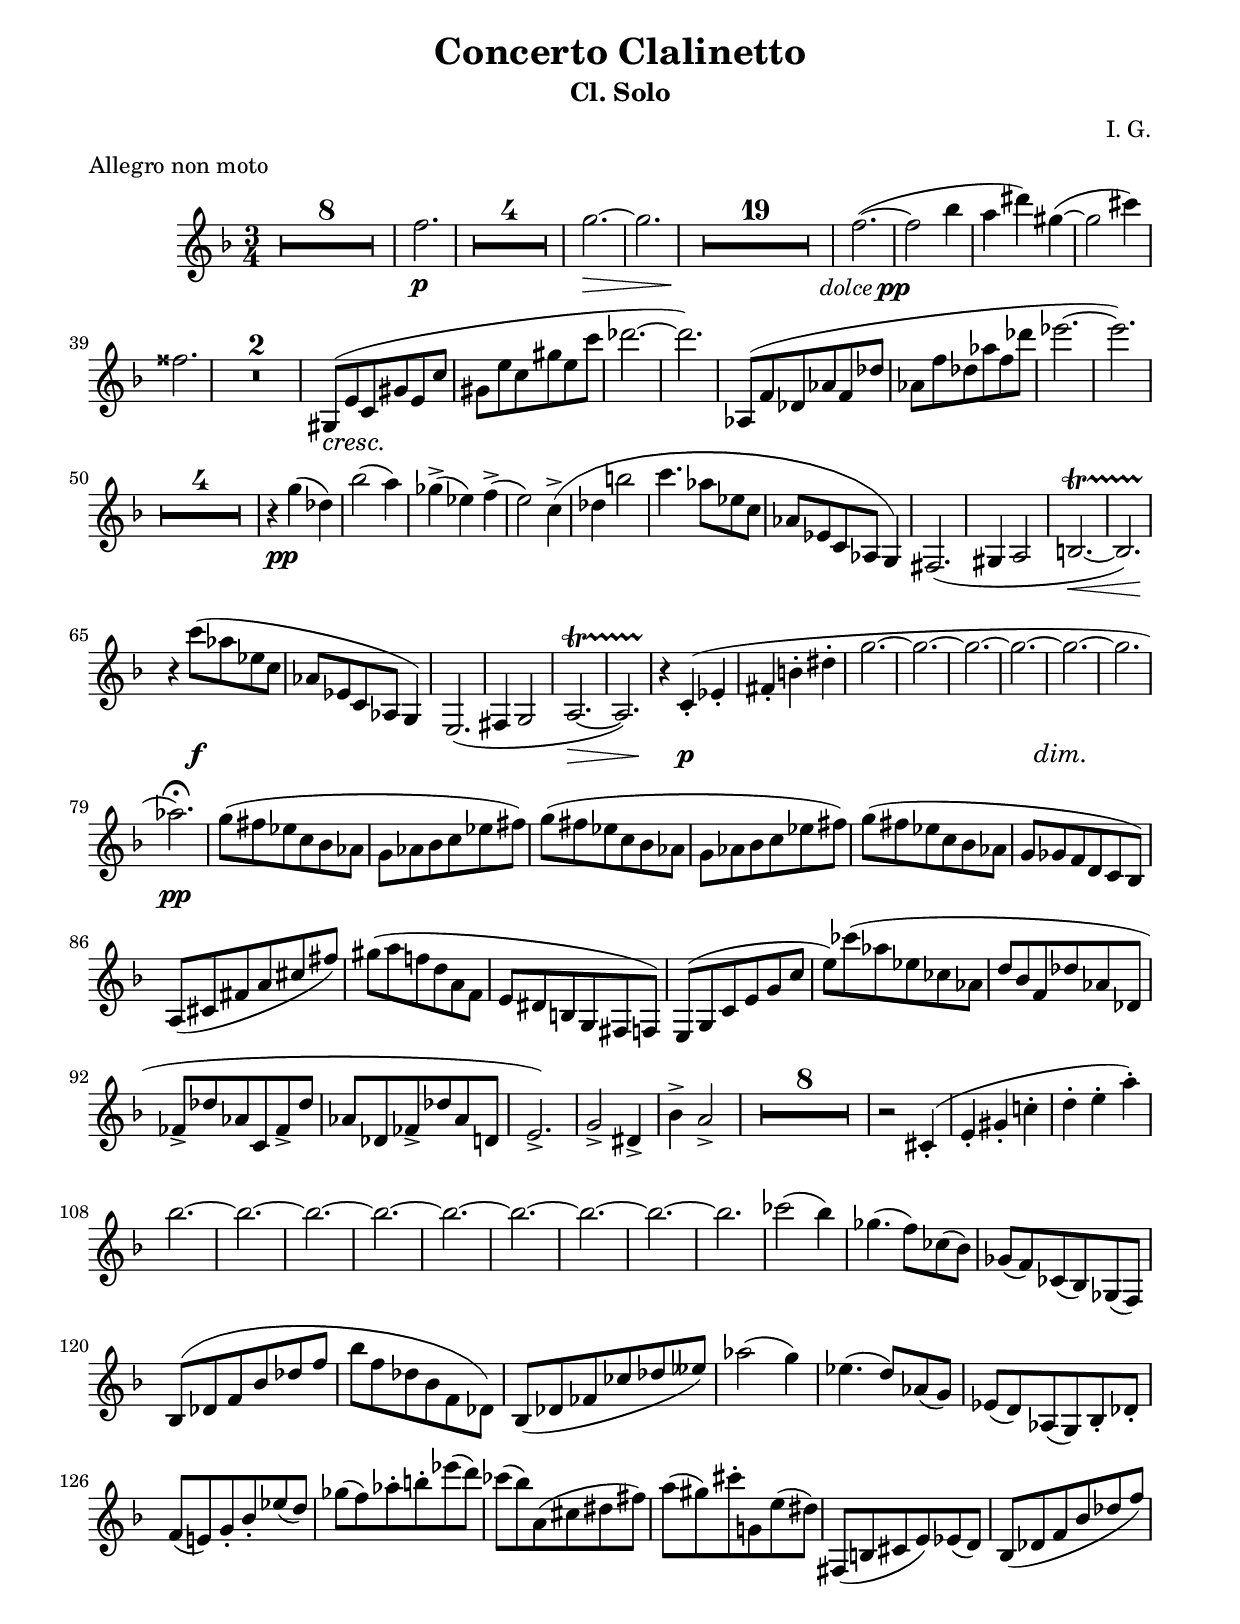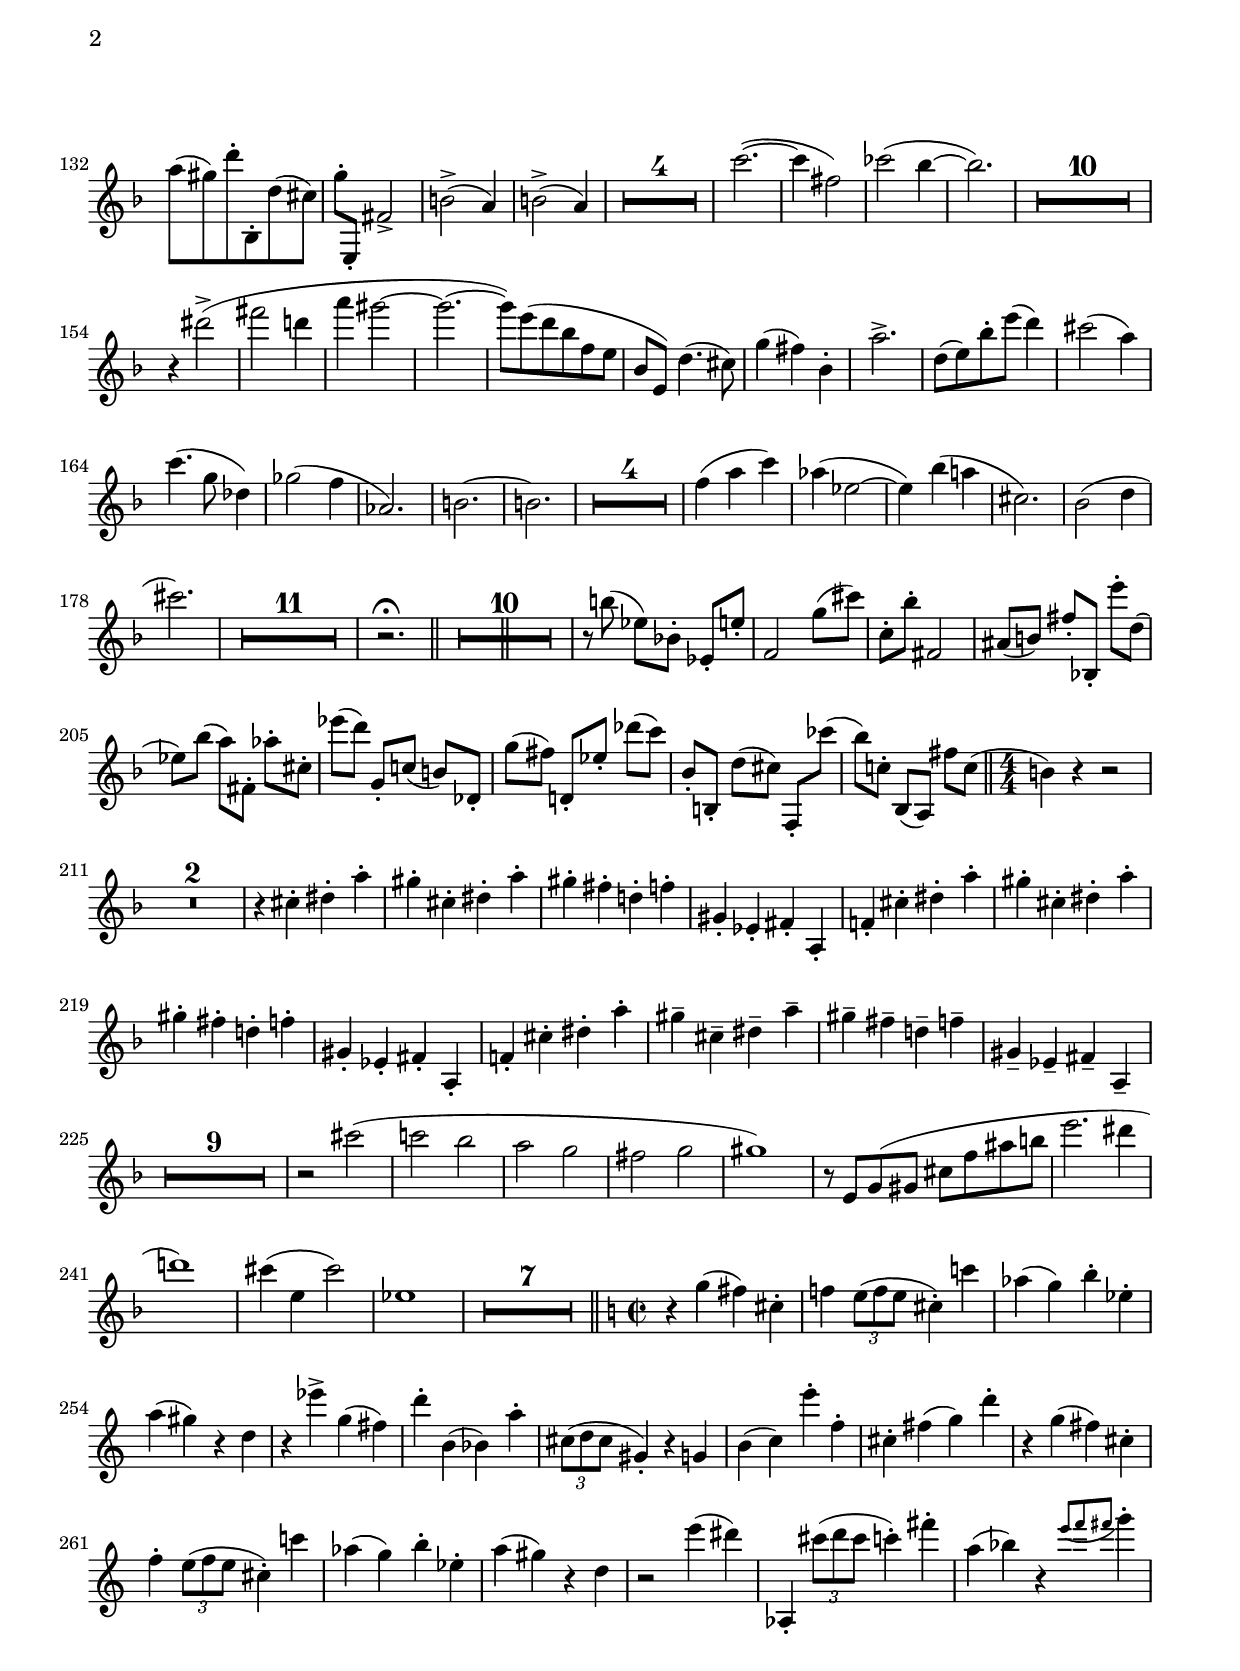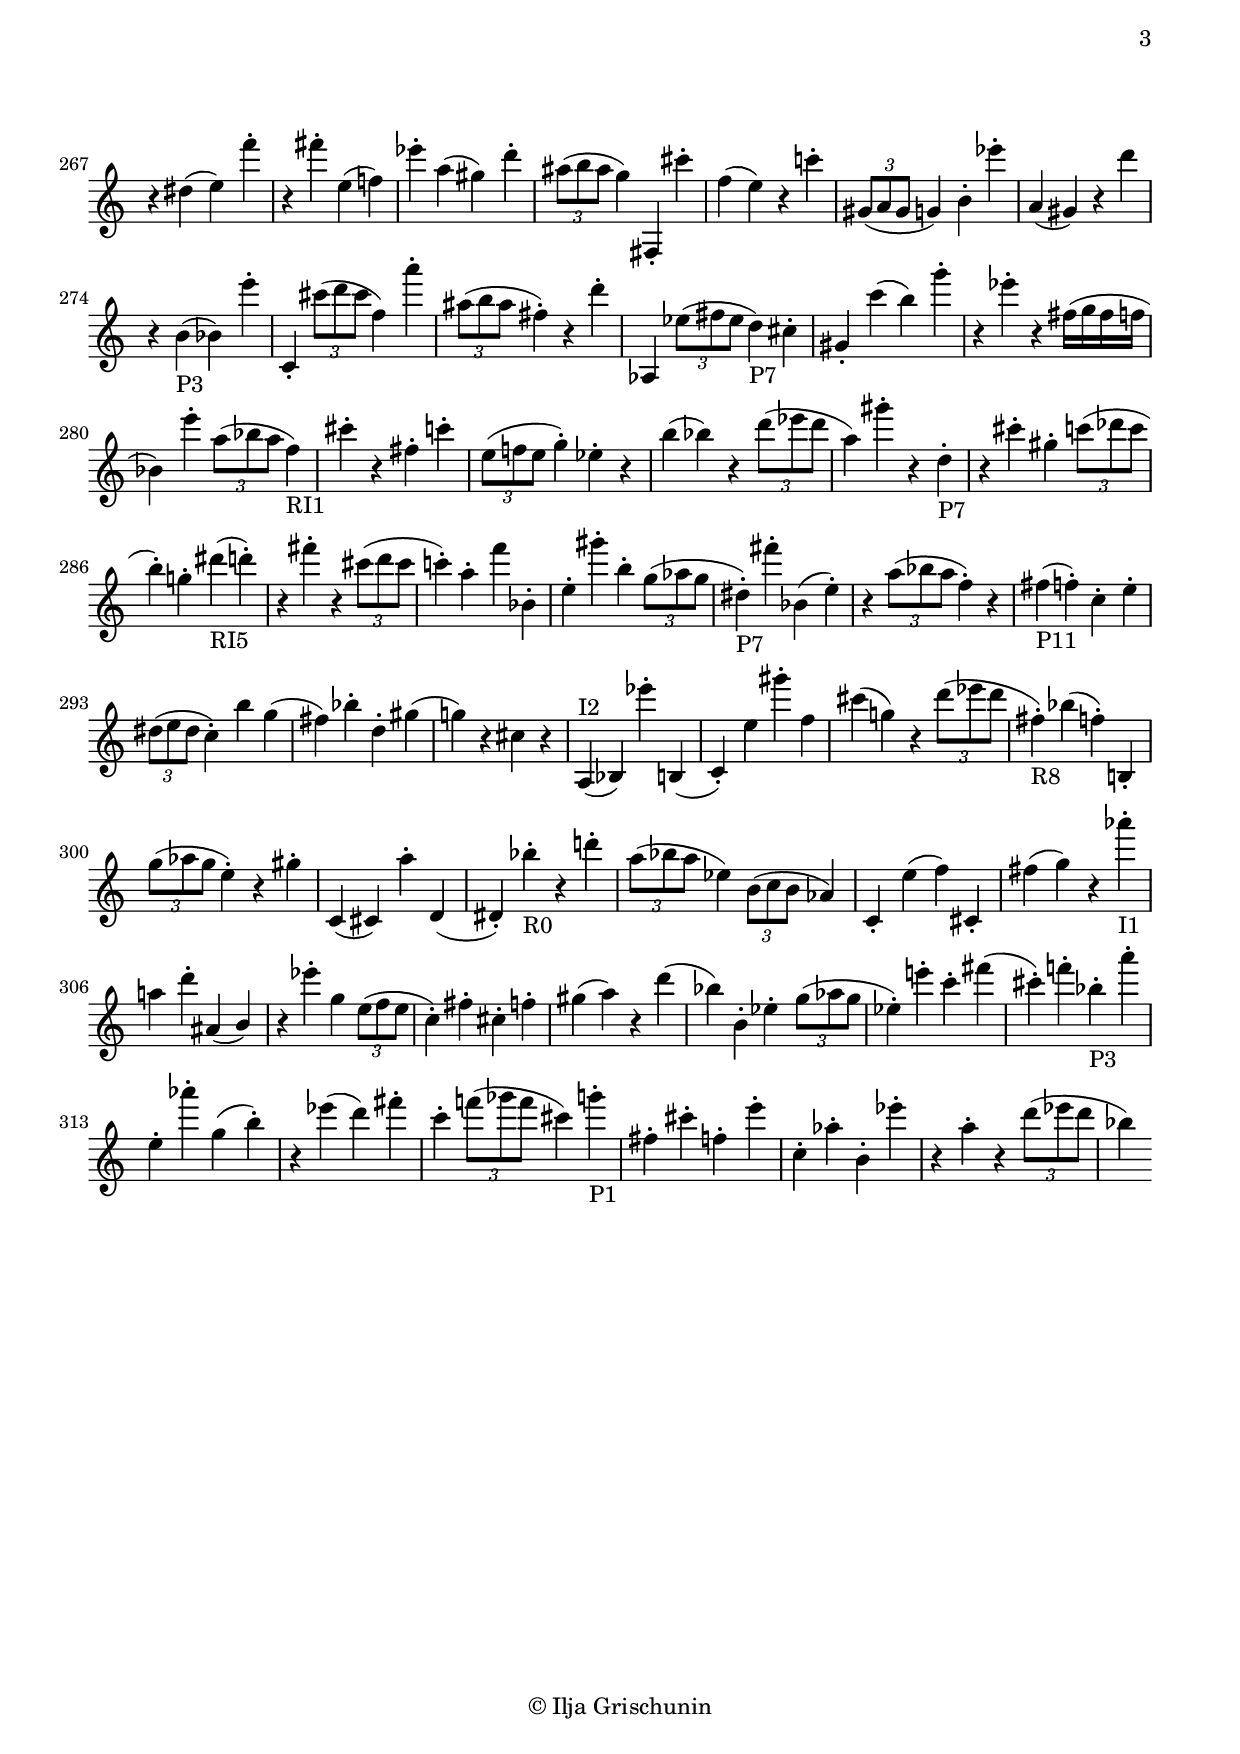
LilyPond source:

\version "2.19.15"
%\version "2.18.0"

\language "deutsch"

\header {
  title = "Concerto Clalinetto"
  subtitle = "Cl. Solo"
  meter = "Allegro non moto"
  composer = "I. G."
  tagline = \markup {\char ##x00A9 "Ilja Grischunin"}
}

\paper {
  #(set-paper-size "a4")
  top-system-spacing.basic-distance = #20
  top-markup-spacing.basic-distance = #8
  markup-system-spacing.basic-distance = #8
  system-system-spacing.basic-distance = #14
  last-bottom-spacing.basic-distance = #16
  left-margin = 15
  right-margin = 15
  %two-sided = ##t
  %inner-margin = 25
  %outer-margin = 15
}

\layout {
  \context {
    \Score
    %\remove "Bar_number_engraver"
  }
}
\version "2.19.15"
%\version "2.18.0"

\language "deutsch"

clarinetSoloMusic = \relative {
  \time 3/4
  \key es \major
  \override MultiMeasureRest #'expand-limit = #2
  \set Score.skipBars = ##t
  R2.*8 es''2. R2.*4 f2.~ f R2.*19 es2.(~ es2 as4 g cis) fis,(~ fis2 h4) eis,2. R2.*2%\break
  fis,,8( d' b fis' d b' fis d' b fis' d b' ces2.~ ces)
  ges,,8( es' ces ges' es ces' ges es' ces ges' es ces' des2.~ des) R2.*4%\break
  r4 f,( ces) as'2( g4) fes->( des) es->( d2) b4->( ces a'2 b4. ges8 des b ges des b ges f4)
  e2.( fis4 g2 a2.~\startTrillSpan a)\break
  r4\stopTrillSpan b''8( ges des b ges des b ges f4)
  d2.( e4 f2 g2.~\startTrillSpan g)
  r4\stopTrillSpan b-.( des-. e-. a-. cis-. f2.~ f~ f~ f~ f~ f ges)\fermata
  f8( e des b as ges f ges as b des e) f( e des b as ges f ges as b des e)
  f( e des b as ges f fes es c b as) g( h e g h e) fis( g es! c g es d cis a f e es)
  d( f b d f b d) heses'( ges des heses ges c as es ces' ges ces, eses-> ces' ges b, eses-> ces'
  ges ces, eses-> ces' ges c, d2.->) f2-> cis4-> as'-> g2-> R2.*8 %\break
  r2 h,4-.( d-. fis-. b!-. c-. d-. g-.) as2.~ as~ as~ as~ as~ as~ as~ as~ as
  heses2( as4) fes4.( es8) heses( as) fes( es) heses( as) fes( es)
  as( ces es as ces es as es ces as es ces) as( ces eses heses' ces deses)
  ges2( f4) des4.( c8) ges( f) des( c) ges( f) as-. ces-. es( d!) f-. as-. des( c)
  fes( es) ges-. a-. des( c) heses( as) g,( h cis e) g( fis) h-. f,! d'( cis)
  e,,( a h d) des( c) as( ces es as ces es) g( fis) c'-. as,,-. c'( h) f'-. d,,-. e'2->
  a->( g4) a2->( g4) R2.*4%\break
  b'2.~( b4 e,2) heses'( as4~ as2.) R2.*10\break
  r4 cis2->( e c!4 g' fis2~ fis2.~ fis8) d( c as es d as d,) c'4.( h8) f'4( e) as,-. g'2.->
  c,8( d) as'-. d( c4) h2( g4) b4.( f8 ces4) fes2( es4 ges,2.) a~ a! R2.*4
  es'4( g b) ges( des2~ des4) as'( g! h,2.) as2( c4 h'2.) R2.*11 r2.\fermata
  %%%%%%%%%%%%%%%%%%%
  \bar "||" \cadenzaOn R1*10 \cadenzaOff \bar "||"
  %%%%%%%%%%%%%%%%%%%
  R2.*10
  %\pageBreak
  \set Timing.beamExceptions = #'()
  r8 a( des,) as!-. des,-. d'-. es,2 f'8( h) b,-. as'-. e,2 gis8( a) e'-. as,,!-. d''-. c,(
  des) as'( g) e,-. ges'-. h,-. des'( c) f,,-. b!( a) ces,-. f'( e) c,!-. des'-. ces'( b)
  as,-. a,!-. c'( h) es,,-. heses'''( as) b,!-. as,( g) e'' b( \bar "||"
  %%%%%%%%%%%%%%%%%%%
  \numericTimeSignature
  \time 4/4
  a4) r r2 R1*2
  r4 h-. cis-. g'-. fis-. h,-. cis-. g'-. fis-. e-. c!-. es-. fis,-. des-. e-. g,-.
  es'!-. h'-. cis-. g'-. fis-. h,-. cis-. g'-. fis-. e-. c!-. es-. fis,-. des-. e-. g,-.
  es'!-. h'-. cis-. g'-. fis-- h,-- cis-- g'-- fis-- e-- c!-- es-- fis,-- des-- e-- g,--
  R1*9
  %\break
  r2 h''( b! as g f e f fis1)
  \set Timing.beamExceptions = #'()
  \set Timing.beatStructure = #'(2 2)
  r8 d, f( fis h es gis a d2. cis4 c!1) h4( d, h'2) des,1 R1*7 \bar "||"
  %%%%%%%%%%%%%%%%%%%%%%%%%%%%%%%%%%%%%%%%%%%%%%%%
  %%  0   1   2   3  4  5  6  7   8   9  10  11 %%
  %%  f  ges  g  as  a  b  h  c  des  d  es  e  %%
  %%%%%%%%%%%%%%%%%%%%%%%%%%%%%%%%%%%%%%%%%%%%%%%%
  %%                                            %%
  %%       f e h es d b ges a des g c as        %%
  %%                                            %%
  %%%%%%%%%%%%%%%%%%%%%%%%%%%%%%%%%%%%%%%%%%%%%%%%
  \key b \major
  \defaultTimeSignature
  \time 2/2
  r4 f( e) h-. es! \times 2/3 {d8( es d} h4-.) b'! ges( f) a-. des,-. g( fis) r c
  r des'-> f,( e) c'-. a,( as) g'-. \times 2/3 {h,8( c h} fis4-.) r f a( b) d'-. es,-.
  h-. e( f) c'-.
  r f,( e) h-. es-. \times 2/3 {d8( es d} h4-.) b'! ges( f) a-. des,-. g( fis) r c
  r2 d'4( cis) ges,,-. \times 2/3 {h''8( c h} b4-.) e-. g,( as) r \acciaccatura {d8[ es e]} f4-.
  r cis,( d) es'-. r e-. d,( es!) des'-. g,( fis) c'-. \times 2/3 {gis8( a gis} f4) e,,-. h'''-.
  es,( d) r b'!-. \times 2/3 {fis,8( g fis} f4) a-. des'-. g,,( fis) r c''
  r a,-"P3"( as) d'-. b,,-. \times 2/3 {h''8( c h} es,4) g'-.
  \times 2/3 {gis,8(a gis}  e4-.) r c'-. ges,, \times 2/3{des''8( e! des} c4)-"P7" h-.
  fis-. b'( a) f'-. r des-. r e,16( f e es as,4) d'-. \times 2/3 {g,8( as g} es4)-"RI1"
  h'-. r e,-. b'-. \times 2/3 {d,8( es! d} f4-.) des-. r a'( as) r \times 2/3 {c8( des c}
  g4) fis'-. r c,-.-"P7" r h'-. fis-. \times 2/3 {b8( ces b} a4-.) f!-. cis'-"RI5"( c-.)
  r e-. r \times 2/3 {h8( c h} b!4-.) g-. es' as,,-.  d-. fis'-. a,-. \times 2/3 {f8( ges f}
  cis4-.)-"P7" e'-. as,,( d-.) r \times 2/3 {g8( as g} es4-.) r
  e(-"P11" es-.) b-. d-. \times 2/3 {cis8(d cis} b4-.) a' f( e) as-. c,-. fis( f!) r h, r
  g,^"I2"( as) des''-. a,,( b-.) d' fis'-. es, h'( f!) r \times 2/3 {c'8( des c}
  e,4-.)-"R8" as( es-.) a,,!-. \times 2/3 {f''8( ges f} d4-.) r fis-. b,,( h) g''-. c,,( cis-.)
  as''-.-"R0" r c!-. \times 2/3 {g8( as g} des4) \times 2/3 {a8( b a} ges4) b,-. d'( es) h,-. e'( f)
  r ges'-.-"I1" g,! c-. gis,( \stemUp a) r\stemNeutral des'-. f, \times 2/3 {d8( es d}
  b4-.) e-. h-. es-. fis( g) r c( as) a,-. des-. \times 2/3 {f8( ges f}
  des4-.) d'!-. b-. e( h-.) es!-. as,-.-"P3" g'-. d,-. ges'-. f,( a-.) r des( c) e-. b-.
  \times 2/3 {es!8( fes es} h4) f'-.-"P1" e,-. h'-. es,-. d'-. b,-. ges'-. a,-. des'-.
  r g,-. r \times 2/3 {c8( des c} as4)
}

\version "2.19.15"
%\version "2.18.0"

\language "deutsch"

dynamicClarinetSolo = {
  \override Hairpin.to-barline = ##f
  %\override TextScript #'staff-padding = #2
  %\override DynamicLineSpanner.staff-padding = #6
  s2.*8 s2.\p s2.*4 s2.\> s2%-\markup {\italic {poco dim}}
  s8 s8\! s2.*19 
  \override TextScript.extra-offset = #'(2 . 1)
  s2.*7-\markup {\right-align {\italic dolce \dynamic pp}}
  \override DynamicTextSpanner.style = #'none
  \once \crescTextCresc
  s2.*8\< s2.*4\!
  \override TextScript.extra-offset = #'(0 . 4)
  s2.*9-\markup {\dynamic pp} s2.\< s2 s4\! s4 s2\f s2.*3 s2.\> s2 s4\!
  s4 s2\p s2.*4 s2
  \once \dimTextDim
  s4\> s2.*2 s2.\pp
}

\score {
  <<
    \new Staff
    \transpose b c' 
    \clarinetSoloMusic
    \new Dynamics \dynamicClarinetSolo
  >>
}